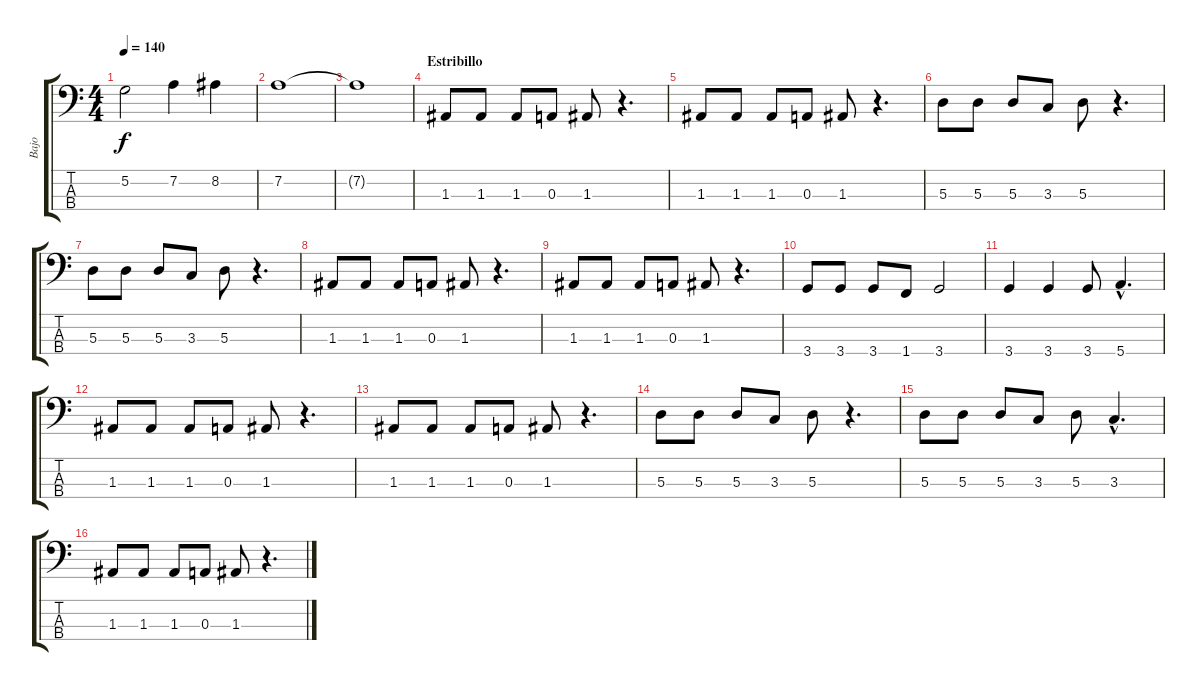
\track ("Bajo" "Bajo") {instrument electricbasspick}
\staff {score tabs}
\tuning (G2 D2 A1 E1) {hide}
\ts (4 4)
\tempo 140
\clef f4
\ks c
5.2.2{dy f} 7.2.4 8.2.4 |
7.2.1 |
7.2{t}.1 |
\section ("" "Estribillo")
1.3.8 1.3.8 1.3.8 0.3.8 1.3.8 r.4{d} |
1.3.8 1.3.8 1.3.8 0.3.8 1.3.8 r.4{d} |
5.3.8 5.3.8 5.3.8 3.3.8 5.3.8 r.4{d} |
5.3.8 5.3.8 5.3.8 3.3.8 5.3.8 r.4{d} |
1.3.8 1.3.8 1.3.8 0.3.8 1.3.8 r.4{d} |
1.3.8 1.3.8 1.3.8 0.3.8 1.3.8 r.4{d} |
3.4.8 3.4.8 3.4.8 1.4.8 3.4.2 |
3.4.4 3.4.4 3.4.8 5.4{hac}.4{d} |
1.3.8 1.3.8 1.3.8 0.3.8 1.3.8 r.4{d} |
1.3.8 1.3.8 1.3.8 0.3.8 1.3.8 r.4{d} |
5.3.8 5.3.8 5.3.8 3.3.8 5.3.8 r.4{d} |
5.3.8 5.3.8 5.3.8 3.3.8 5.3.8 3.3{hac}.4{d} |
1.3.8 1.3.8 1.3.8 0.3.8 1.3.8 r.4{d}
